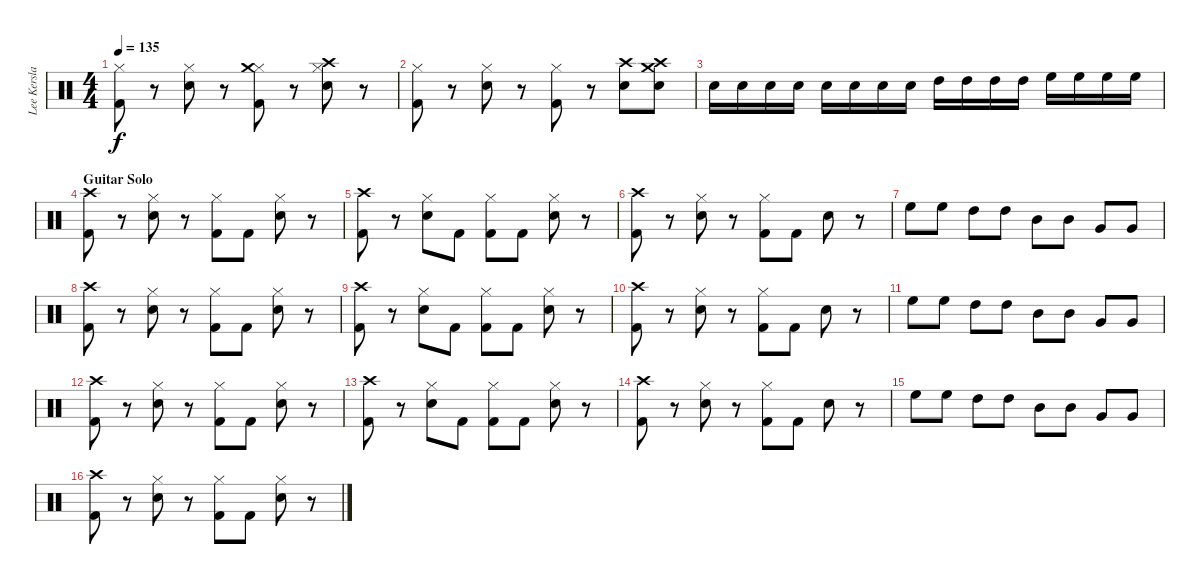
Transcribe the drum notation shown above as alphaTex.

\track ("Lee Kerslake" "Lee Kersla") {instrument percussion}
\staff {score}
\articulation defaults
\ts (4 4)
\tempo 135
\clef neutral
\ks c
("Hi-Hat (closed)" "Kick (hit) 2").8{dy f} r.8 ("Hi-Hat (closed)" "Snare (hit) 2").8 r.8 ("Hi-Hat (closed)" "Kick (hit) 2" "Crash medium (hit)").8 r.8 ("Hi-Hat (closed)" "Snare (hit) 2" "Crash high (hit)").8 r.8 |
("Hi-Hat (closed)" "Kick (hit) 2").8 r.8 ("Hi-Hat (closed)" "Snare (hit) 2").8 r.8 ("Hi-Hat (closed)" "Kick (hit) 2").8 r.8 ("Snare (hit) 2" "Crash high (hit)").8 ("Snare (hit) 2" "Crash medium (hit)" "Crash high (hit)").8 |
"Electric Snare (hit)".16 "Electric Snare (hit)".16 "Electric Snare (hit)".16 "Electric Snare (hit)".16 "Snare (hit) 2".16 "Snare (hit) 2".16 "Snare (hit) 2".16 "Snare (hit) 2".16 "High Tom (hit)".16 "High Tom (hit)".16 "High Tom (hit)".16 "High Tom (hit)".16 "High Floor Tom (hit)".16 "High Floor Tom (hit)".16 "High Floor Tom (hit)".16 "High Floor Tom (hit)".16 |
\section ("" "Guitar Solo")
("Crash high (hit)" "Kick (hit) 2").8 r.8 ("Hi-Hat (closed)" "Snare (hit) 2").8 r.8 ("Hi-Hat (closed)" "Kick (hit) 2").8 "Kick (hit) 2".8 ("Hi-Hat (closed)" "Snare (hit) 2").8 r.8 |
("Kick (hit) 2" "Crash high (hit)").8 r.8 ("Hi-Hat (closed)" "Snare (hit) 2").8 "Kick (hit) 2".8 ("Hi-Hat (closed)" "Kick (hit) 2").8 "Kick (hit) 2".8 ("Hi-Hat (closed)" "Snare (hit) 2").8 r.8 |
("Kick (hit) 2" "Crash high (hit)").8 r.8 ("Hi-Hat (closed)" "Snare (hit) 2").8 r.8 ("Hi-Hat (closed)" "Kick (hit) 2").8 "Kick (hit) 2".8 "Snare (hit) 2".8 r.8 |
"High Floor Tom (hit)".8 "High Floor Tom (hit)".8 "High Tom (hit)".8 "High Tom (hit)".8 "Mid Tom (hit)".8 "Mid Tom (hit)".8 "Very Low Tom (hit)".8 "Very Low Tom (hit)".8 |
("Crash high (hit)" "Kick (hit) 2").8 r.8 ("Hi-Hat (closed)" "Snare (hit) 2").8 r.8 ("Hi-Hat (closed)" "Kick (hit) 2").8 "Kick (hit) 2".8 ("Hi-Hat (closed)" "Snare (hit) 2").8 r.8 |
("Kick (hit) 2" "Crash high (hit)").8 r.8 ("Hi-Hat (closed)" "Snare (hit) 2").8 "Kick (hit) 2".8 ("Hi-Hat (closed)" "Kick (hit) 2").8 "Kick (hit) 2".8 ("Hi-Hat (closed)" "Snare (hit) 2").8 r.8 |
("Kick (hit) 2" "Crash high (hit)").8 r.8 ("Hi-Hat (closed)" "Snare (hit) 2").8 r.8 ("Hi-Hat (closed)" "Kick (hit) 2").8 "Kick (hit) 2".8 "Snare (hit) 2".8 r.8 |
"High Floor Tom (hit)".8 "High Floor Tom (hit)".8 "High Tom (hit)".8 "High Tom (hit)".8 "Mid Tom (hit)".8 "Mid Tom (hit)".8 "Very Low Tom (hit)".8 "Very Low Tom (hit)".8 |
("Crash high (hit)" "Kick (hit) 2").8 r.8 ("Hi-Hat (closed)" "Snare (hit) 2").8 r.8 ("Hi-Hat (closed)" "Kick (hit) 2").8 "Kick (hit) 2".8 ("Hi-Hat (closed)" "Snare (hit) 2").8 r.8 |
("Kick (hit) 2" "Crash high (hit)").8 r.8 ("Hi-Hat (closed)" "Snare (hit) 2").8 "Kick (hit) 2".8 ("Hi-Hat (closed)" "Kick (hit) 2").8 "Kick (hit) 2".8 ("Hi-Hat (closed)" "Snare (hit) 2").8 r.8 |
("Kick (hit) 2" "Crash high (hit)").8 r.8 ("Hi-Hat (closed)" "Snare (hit) 2").8 r.8 ("Hi-Hat (closed)" "Kick (hit) 2").8 "Kick (hit) 2".8 "Snare (hit) 2".8 r.8 |
"High Floor Tom (hit)".8 "High Floor Tom (hit)".8 "High Tom (hit)".8 "High Tom (hit)".8 "Mid Tom (hit)".8 "Mid Tom (hit)".8 "Very Low Tom (hit)".8 "Very Low Tom (hit)".8 |
("Crash high (hit)" "Kick (hit) 2").8 r.8 ("Hi-Hat (closed)" "Snare (hit) 2").8 r.8 ("Hi-Hat (closed)" "Kick (hit) 2").8 "Kick (hit) 2".8 ("Hi-Hat (closed)" "Snare (hit) 2").8 r.8
